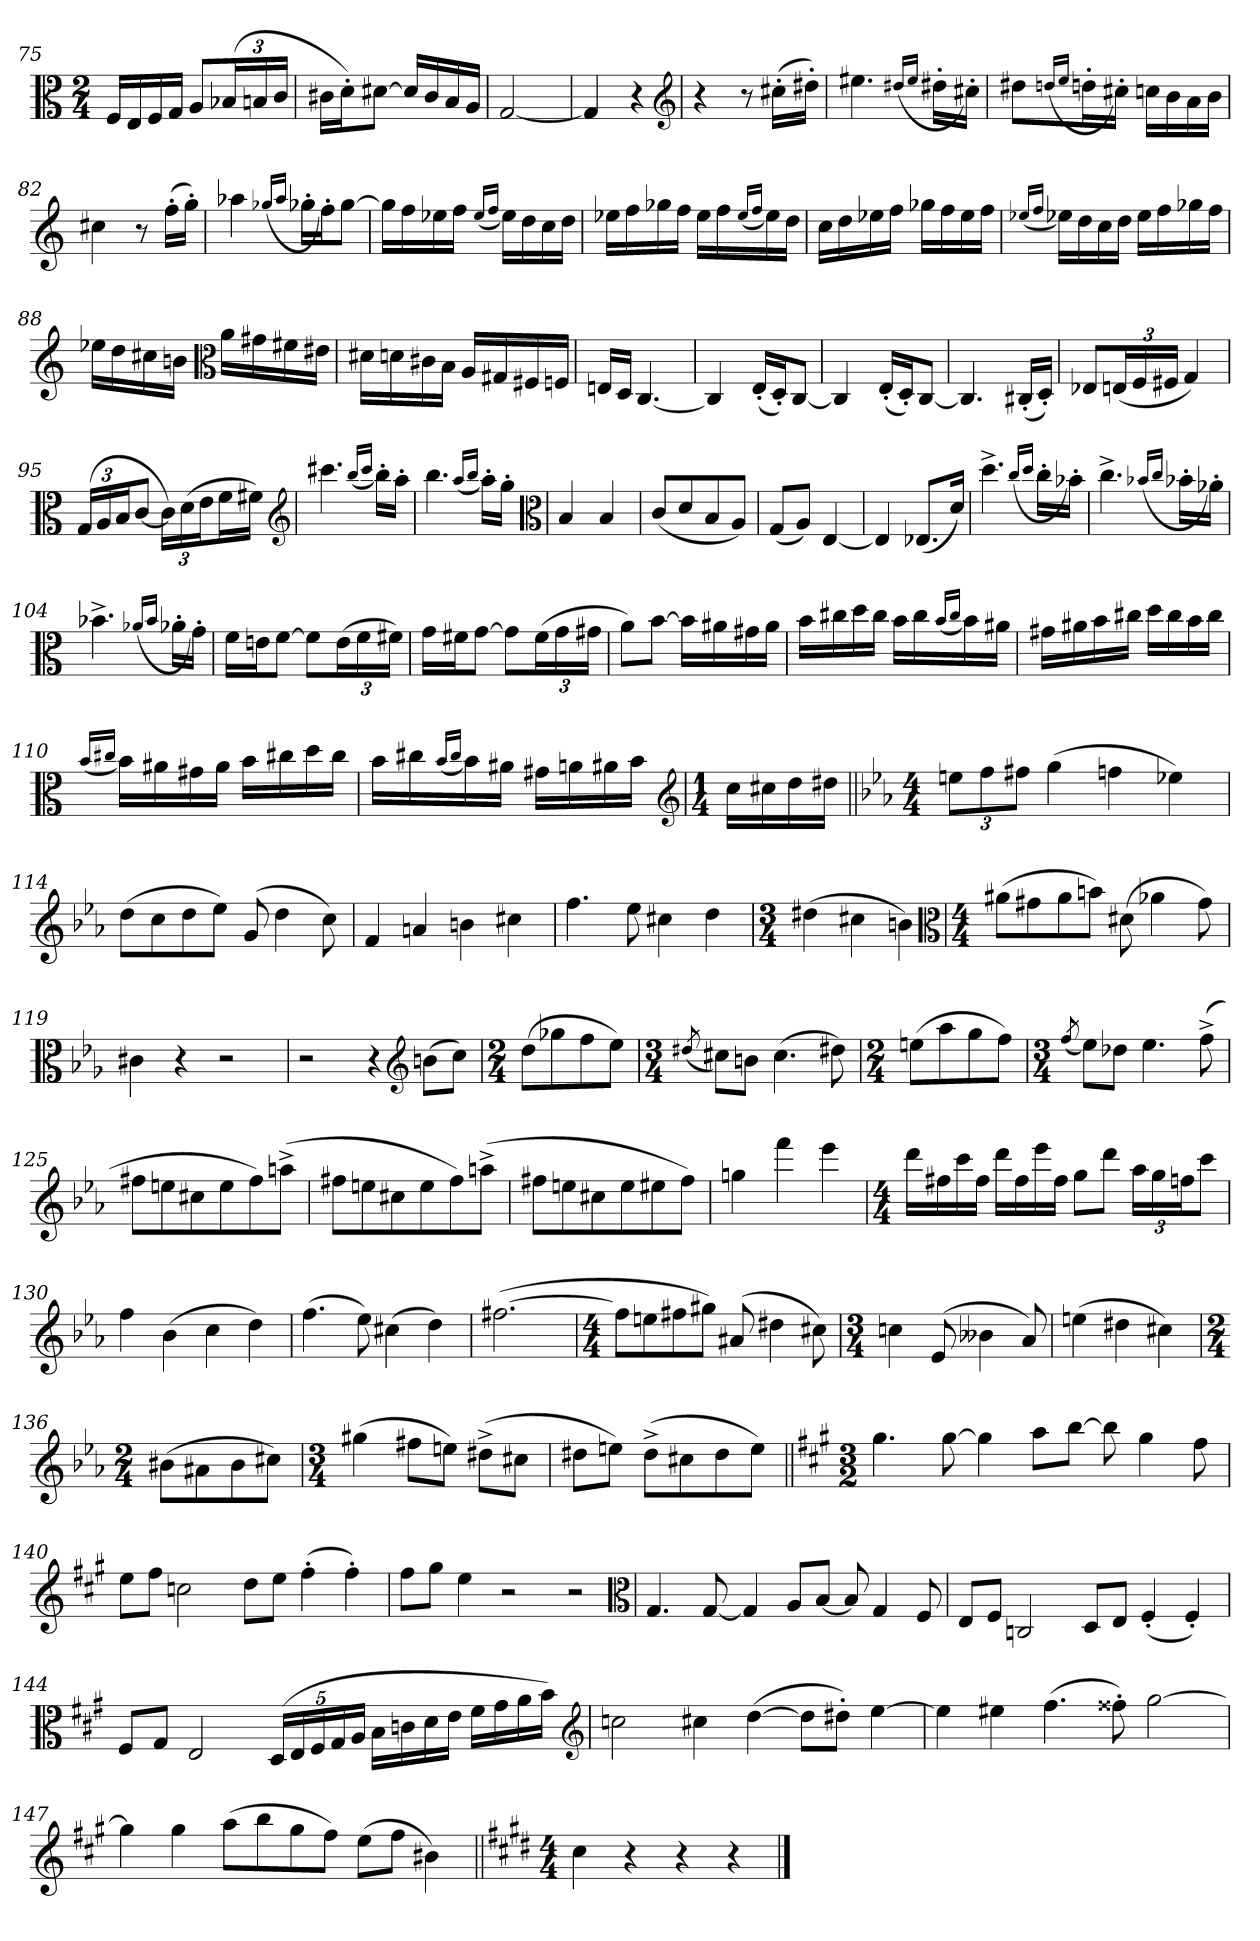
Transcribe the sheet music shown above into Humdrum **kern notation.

**kern
*part1
*staff1
*clefC3
*k[]
*C:
*M2/4
=75
16FLL
16E
16F
16GJJ
8AL
(24B-XL
24Bn
24cJJ
=76
16c#XLL
16d'J)
[8d#XJ
16d#LL]
16c#
16B
16AJJ
=77
[2G
=78
4G]
4r
*clefG2
=79
4r
8r
(16cc#X'LL
16dd#X'JJ)
=80
4.ee#X
(16qdd#XLL
16qee#JJ
16dd#X'LL
16cc#X'JJ)
=81
8dd#XL
(16qddnLL
16qeeJJ
16ddn'L
16cc#X'JJ)
16ccnLL
16b
16a
16bJJ
=82
4cc#X
8r
(16ff'LL
16gg'JJ)
=83
4aa-X
(16qgg-XLL
16qaa-JJ
16gg-X'LL
16ff'J)
[8gg-J
=84
16gg-LL]
16ff
16ee-X
16ffJJ
(16qee-LL
16qffJJ
16ee-LL)
16dd
16cc
16ddJJ
=85
16ee-XLL
16ff
16gg-X
16ffJJ
16ee-LL
16ff
(16qee-LL
16qffJJ
16ee-)
16ddJJ
=86
16ccLL
16dd
16ee-X
16ffJJ
16gg-XLL
16ff
16ee-
16ffJJ
=87
(16qee-XLL
16qffJJ
16ee-XLL)
16dd
16cc
16ddJJ
16ee-LL
16ff
16gg-X
16ffJJ
=88
16ee-XLL
16dd
16cc#X
16bnJJ
*clefC3
16aLL
16g#X
16f#X
16e#XJJ
=89
16d#XLL
16dn
16c#X
16BJJ
16ALL
16G#X
16F#X
16FnJJ
=90
16EnLL
16DJJ
[4.C
=91
4C]
(16E'LL
16D'J)
[8CJ
=92
4C]
(16E'LL
16D'J)
[8CJ
=93
4.C]
(16C#X'LL
16D'JJ)
=94
8E-XL
(24EnL
24F
24F#XJJ
4G)
=95
(24GLL
24A
24BJ
[8cJ
24cLL])
(24d
24eJ
16fL
16f#XJJ)
*clefG2
=96
4.ccc#X
(16qbbLL
16qccc#JJ
16bb'LL)
16aa'JJ
=97
4.bb
(16qaaLL
16qbbJJ
16aa'LL)
16gg'JJ
*clefC3
=98
4B
4B
=99
(8cL
8d
8B
8AJ)
=100
(8GL
8AJ)
[4E
=101
4E]
(8.E-XL
16dJk)
=102
4.dd^
(16qccLL
16qddJJ
16cc'LL
16b-X'JJ)
=103
4.cc^
(16qb-XLL
16qccJJ
16b-X'LL
16a-X'JJ)
=104
4.b-X^
(16qa-XLL
16qb-JJ
16a-X'LL
16g'JJ)
=105
16fLL
16enJ
[8fJ
8fL]
(24eL
24f
24f#XJJ)
=106
16gLL
16f#XJ
[8gJ
8gL]
(24f#L
24g
24g#XJJ
=107
8aL)
[8bJ
16bLL]
16a#X
16g#X
16a#JJ
=108
16bLL
16cc#X
16dd
16cc#JJ
16bLL
16cc#
(16qbLL
16qcc#JJ
16b)
16a#XJJ
=109
16g#XLL
16a#X
16b
16cc#XJJ
16ddLL
16cc#
16b
16cc#JJ
=110
(16qbLL
16qcc#XJJ
16bLL)
16a#X
16g#X
16a#JJ
16bLL
16cc#X
16dd
16cc#JJ
=111
16bLL
16cc#X
(16qbLL
16qcc#JJ
16b)
16a#XJJ
16g#XLL
16an
16a#X
16bJJ
*clefG2
=112
*M1/4
16ccLL
16cc#X
16dd
16dd#XJJ
=113||
*k[b-e-a-]
*E-:
*M4/4
12eenL
12ff
12ff#XJ
(4gg
4ffn
4ee-X)
=114
(8ddL
8cc
8dd
8ee-J)
(8g
4dd
8cc)
=115
4f
4an
4bn
4cc#X
=116
4.ff
8ee-
4cc#X
4dd
=117
*M3/4
(4dd#X
4cc#X
4bn)
*clefC3
=118
*M4/4
(8a#XL
8g#X
8a#
8bnJ)
(8d#X
4a-X
8g#)
=119
4c#X
4r
2r
=120
2r
4r
*clefG2
(8bnL
8ccJ)
=121
*M2/4
(8ddL
8gg-X
8ff
8ee-J)
=122
*M3/4
(8qdd#X
8cc#XL)
8bnJ
(4.cc#
8dd#X)
=123
*M2/4
(8eenL
8aa-
8gg
8ffJ)
=124
*M3/4
(8qff
8ee-L)
8dd-XJ
4.ee-
(8ff^
=125
8ff#XL
8een
8cc#X
8ee
8ff#)
(8aan^J
=126
8ff#XL
8een
8cc#X
8ee
8ff#)
(8aan^J
=127
8ff#XL
8een
8cc#X
8ee
8ee#X
8ff#J)
=128
4ggn
4fff
4eee-
=129
*M4/4
16dddLL
16ff#X
16ccc
16ff#JJ
16dddLL
16ff#
16eee-
16ff#JJ
8ggL
8dddJ
24aa-LL
24gg
24ffnJ
8cccJ
=130
4ff
(4b-
4cc
4dd)
=131
(4.ff
8ee-)
(4cc#X
4dd)
=132
([2.ff#X
=133
*M4/4
8ff#L]
8een
8ff#X
8gg#XJ)
(8a#X
4dd#X
8cc#X)
=134
*M3/4
4ccn
(8e-
4b--X
8a-)
=135
(4een
4dd#X
4cc#X)
=136
*M2/4
(8b#XL
8a#X
8b#
8cc#XJ)
=137
*M3/4
(4gg#X
8ff#XL
8eenJ)
(8dd#X^L
8cc#XJ
=138
8dd#XL
8eenJ)
(8dd#^L
8cc#X
8dd#
8eeJ)
=139||
*k[f#c#g#]
*A:
*M3/2
4.gg#
[8gg#
4gg#]
8aaL
[8bbJ
8bb]
4gg#
8ff#
=140
8eeL
8ff#J
2ccn
8ddL
8eeJ
(4ff#'
4ff#')
=141
8ff#L
8gg#J
4ee
2r
2r
*clefC3
=142
4.G#
[8G#
4G#]
8AL
[8BJ
8B]
4G#
8F#
=143
8EL
8F#J
2Cn
8DL
8EJ
(4F#'
4F#')
=144
8F#L
8G#J
2E
(20DLL
20E
20F#
20G#
20AJJ
16BLL
16cn
16d
16eJJ
16f#LL
16g#
16a
16bJJ)
*clefG2
=145
2ccn
4cc#X
([4dd
8ddL]
8dd#X'J)
[4ee
=146
4ee]
4ee#X
(4.ff#
8ff##X')
[2gg#
=147
4gg#]
4gg#
(8aaL
8bb
8gg#
8ff#J)
(8eeL
8ff#J
4b#X)
=148||
*k[f#c#g#d#]
*c#:
*M4/4
4cc#
4r
4r
4r
==
*-
